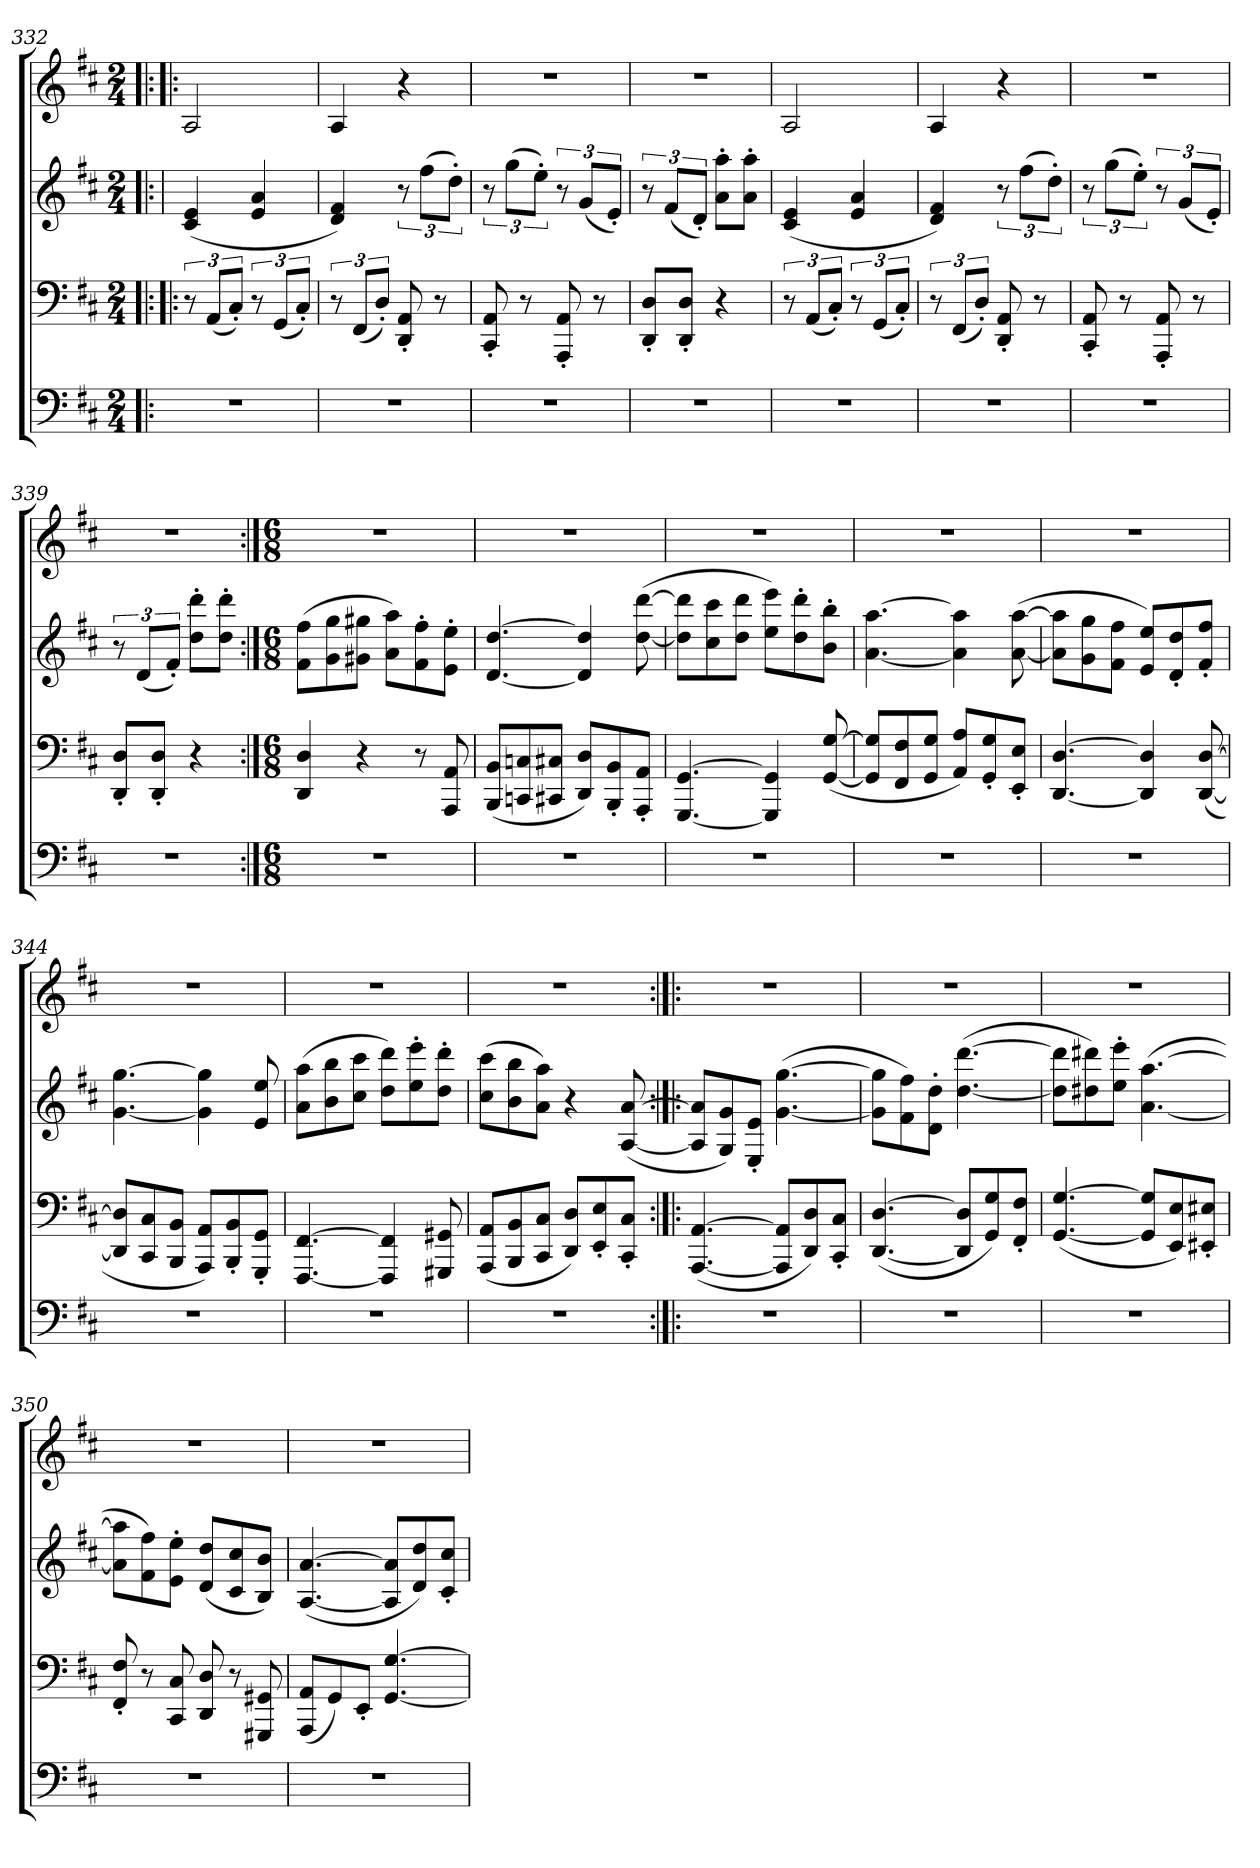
**kern	**kern	**kern	**kern
*part4	*part3	*part2	*part1
*staff4	*staff3	*staff2	*staff1
*clefF4	*clefF4	*clefG2	*clefG2
*k[f#c#]	*k[f#c#]	*k[f#c#]	*k[f#c#]
*M2/4	*M2/4	*M2/4	*M2/4
=332!|:	=332!|:	=332	=332!|:
2r	12r	(4c# 4e	2A
.	(12AAL	.	.
.	12C#'J)	.	.
.	12r	4e 4a	.
.	(12GGL	.	.
.	12C#'J)	.	.
=333	=333	=333	=333
2r	12r	4d 4f#)	4A
.	(12FF#L	.	.
.	12D'J)	.	.
.	8DD' 8AA'	12r	4r
.	.	(12ff#L	.
.	8r	.	.
.	.	12dd'J)	.
=334	=334	=334	=334
2r	8CC#' 8AA'	12r	2r
.	.	(12ggL	.
.	8r	.	.
.	.	12ee'J)	.
.	8AAA' 8AA'	12r	.
.	.	(12gL	.
.	8r	.	.
.	.	12e'J)	.
=335	=335	=335	=335
2r	8DD' 8D'L	12r	2r
.	.	(12f#L	.
.	8DD' 8D'J	.	.
.	.	12d'J)	.
.	4r	8a' 8aa'L	.
.	.	8a' 8aa'J	.
=336	=336	=336	=336
2r	12r	(4c# 4e	2A
.	(12AAL	.	.
.	12C#'J)	.	.
.	12r	4e 4a	.
.	(12GGL	.	.
.	12C#'J)	.	.
=337	=337	=337	=337
2r	12r	4d 4f#)	4A
.	(12FF#L	.	.
.	12D'J)	.	.
.	8DD' 8AA'	12r	4r
.	.	(12ff#L	.
.	8r	.	.
.	.	12dd'J)	.
=338	=338	=338	=338
2r	8CC#' 8AA'	12r	2r
.	.	(12ggL	.
.	8r	.	.
.	.	12ee'J)	.
.	8AAA' 8AA'	12r	.
.	.	(12gL	.
.	8r	.	.
.	.	12e'J)	.
=339	=339	=339	=339
2r	8DD' 8D'L	12r	2r
.	.	(12dL	.
.	8DD' 8D'J	.	.
.	.	12f#'J)	.
.	4r	8dd' 8ddd'L	.
.	.	8dd' 8ddd'J	.
=:|!	=:|!	=:|!	=:|!
*M6/8	*M6/8	*M6/8	*M6/8
2.r	4DD 4D	(8f# 8ff#L	2.r
.	.	8g 8gg	.
.	4r	8g#X 8gg#XJ	.
.	.	8a 8aaL)	.
.	8r	8f#' 8ff#'	.
.	8AAA 8AA	8e' 8ee'J	.
=340	=340	=340	=340
2.r	(8BBB 8BBL	[4.d [4.dd	2.r
.	8CCn 8Cn	.	.
.	8CC#X 8C#XJ	.	.
.	8DD 8DL)	4d] 4dd]	.
.	8BBB' 8BB'	.	.
.	8AAA' 8AA'J	([8dd [8ddd	.
=341	=341	=341	=341
2.r	[4.GGG [4.GG	8dd] 8ddd]L	2.r
.	.	8cc# 8ccc#	.
.	.	8dd 8dddJ	.
.	4GGG] 4GG]	8ee 8eeeL)	.
.	.	8dd' 8ddd'	.
.	([8GG [8G	8b' 8bb'J	.
=342	=342	=342	=342
2.r	8GG] 8G]L	[4.a [4.aa	2.r
.	8FF# 8F#	.	.
.	8GG 8GJ	.	.
.	8AA 8AL)	4a] 4aa]	.
.	8GG' 8G'	.	.
.	8EE' 8E'J	([8a [8aa	.
=343	=343	=343	=343
2.r	[4.DD [4.D	8a] 8aa]L	2.r
.	.	8g 8gg	.
.	.	8f# 8ff#J	.
.	4DD] 4D]	8e 8eeL)	.
.	.	8d' 8dd'	.
.	([8DD [8D	8f#' 8ff#'J	.
=344	=344	=344	=344
2.r	8DD] 8D]L	[4.g [4.gg	2.r
.	8CC# 8C#	.	.
.	8BBB 8BBJ	.	.
.	8AAA 8AAL)	4g] 4gg]	.
.	8BBB' 8BB'	.	.
.	8GGG' 8GG'J	8e 8ee	.
=345	=345	=345	=345
2.r	[4.FFF# [4.FF#	(8a 8aaL	2.r
.	.	8b 8bb	.
.	.	8cc# 8ccc#J	.
.	4FFF#] 4FF#]	8dd 8dddL)	.
.	.	8ee' 8eee'	.
.	8GGG#X 8GG#X	8dd' 8ddd'J	.
=346	=346	=346	=346
2.r	(8AAA 8AAL	(8cc# 8ccc#L	2.r
.	8BBB 8BB	8b 8bb	.
.	8CC# 8C#J	8a 8aaJ)	.
.	8DD 8DL)	4r	.
.	8EE' 8E'	.	.
.	8CC#' 8C#'J	([8A [8a	.
=347:|!|:	=347:|!|:	=347:|!|:	=347:|!|:
2.r	([4.AAA [4.AA	8A] 8a]L	2.r
.	.	8G 8g)	.
.	.	8E' 8e'J	.
.	8AAA] 8AA]L	([4.g [4.gg	.
.	8DD 8D)	.	.
.	8CC#' 8C#'J	.	.
=348	=348	=348	=348
2.r	([4.DD [4.D	8g] 8gg]L	2.r
.	.	8f# 8ff#)	.
.	.	8d' 8dd'J	.
.	8DD] 8D]L	([4.dd [4.ddd	.
.	8GG 8G)	.	.
.	8FF#' 8F#'J	.	.
=349	=349	=349	=349
2.r	([4.GG [4.G	8dd] 8ddd]L	2.r
.	.	8dd#X 8ddd#X)	.
.	.	8ee' 8eee'J	.
.	8GG] 8G]L	([4.a [4.aa	.
.	8EE 8E)	.	.
.	8EE#X' 8E#X'J	.	.
=350	=350	=350	=350
2.r	8FF#' 8F#'	8a] 8aa]L	2.r
.	8r	8f# 8ff#)	.
.	8CC# 8C#	8e' 8ee'J	.
.	8DD 8D	(8d 8ddL	.
.	8r	8c# 8cc#	.
.	8GGG#X 8GG#X	8B 8bJ)	.
=351	=351	=351	=351
2.r	(8AAA 8AAL	([4.A [4.a	2.r
.	8GG)	.	.
.	8EE'J	.	.
.	[4.GG [4.G	8A] 8a]L	.
.	.	8d 8dd)	.
.	.	8c#' 8cc#'J	.
=	=	=	=
*-	*-	*-	*-
